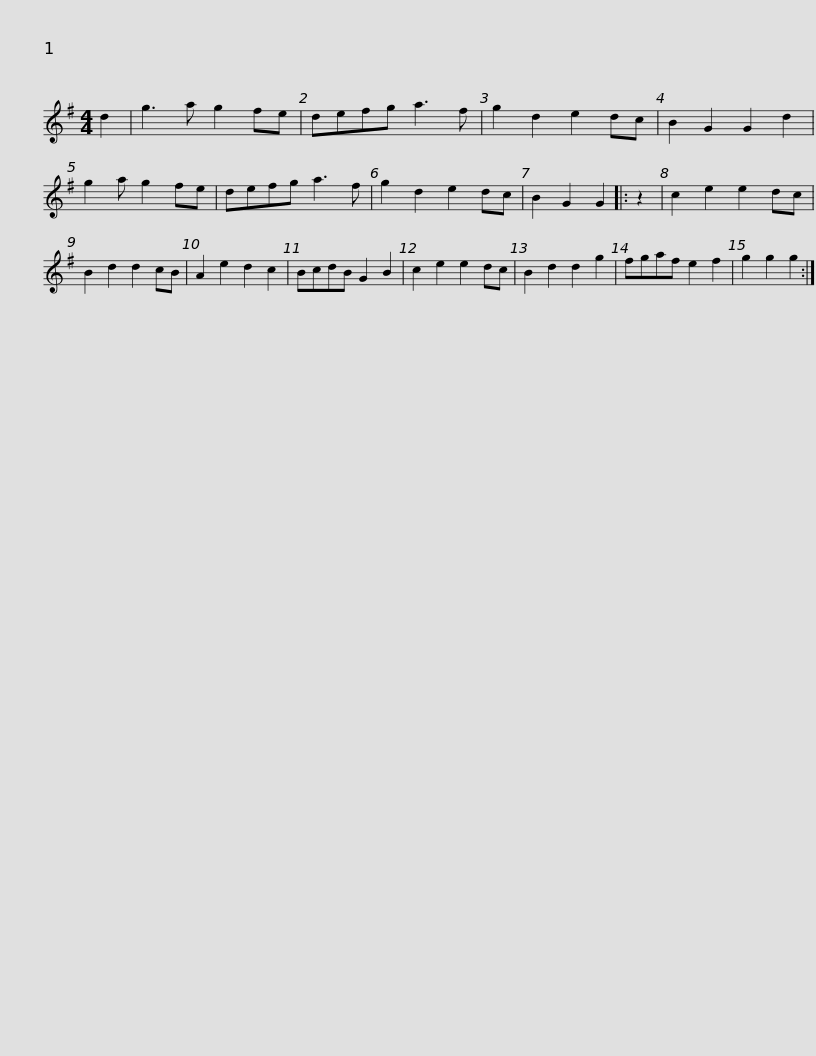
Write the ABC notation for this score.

X:1
L:1/8
M:4/4
I:linebreak $
K:G
V:1 treble
V:1
 d2 | g3 a g2 fe | defg a3 f | g2 d2 e2 dc | B2 G2 G2 d2 | %5
 g2 a g2 fe | defg a3 f | g2 d2 e2 dc | B2 G2 G2 |:$ z2 | %10
 c2 e2 e2 dc | B2 d2 d2 cB | A2 e2 d2 c2 | BcdB G2 B2 | c2 e2 e2 dc | %15
 B2 d2 d2 g2 | fgaf e2 f2 | g2 g2 g2 :| %18
